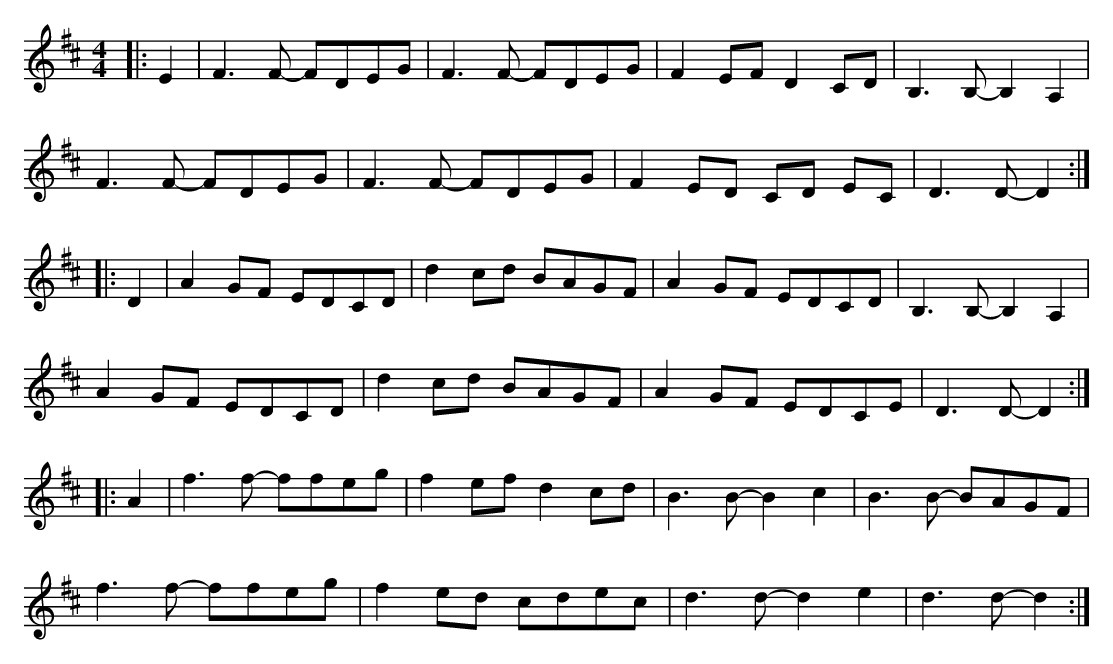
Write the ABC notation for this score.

X:1
M:4/4
K:D
|:E2|F3F- FDEG|F3F- FDEG|F2EF D2CD|B,3B,- B,2A,2|
F3F- FDEG|F3F- FDEG|F2ED CD EC|D3D- D2:|
|:D2|A2GF EDCD|d2cd BAGF|A2GF EDCD|B,3B,- B,2A,2|
A2GF EDCD|d2cd BAGF|A2GF EDCE|D3D- D2:|
|:A2|f3f- ffeg|f2ef d2cd|B3B- B2c2|B3B- BAGF|
f3f- ffeg|f2ed cdec|d3d- d2e2|d3d- d2:|
